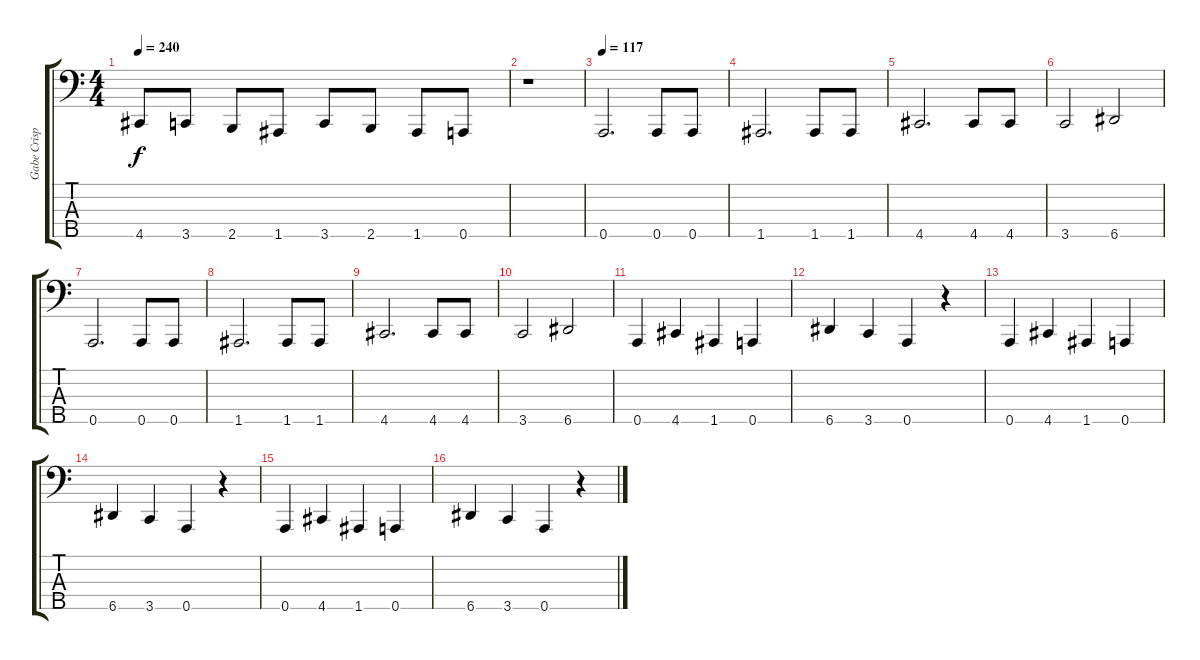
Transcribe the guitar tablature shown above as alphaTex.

\track ("Gabe Crisp" "Gabe Crisp") {instrument electricbasspick}
\staff {score tabs}
\tuning (G2 D2 A1 E1 A0) {hide}
\ts (4 4)
\tempo 240
\clef f4
\ks c
4.5.8{dy f} 3.5.8 2.5.8 1.5.8 3.5.8 2.5.8 1.5.8 0.5.8 |
r.1 |
\tempo 117
0.5.2{d} 0.5.8 0.5.8 |
1.5.2{d} 1.5.8 1.5.8 |
4.5.2{d} 4.5.8 4.5.8 |
3.5.2 6.5.2 |
0.5.2{d} 0.5.8 0.5.8 |
1.5.2{d} 1.5.8 1.5.8 |
4.5.2{d} 4.5.8 4.5.8 |
3.5.2 6.5.2 |
0.5.4 4.5.4 1.5.4 0.5.4 |
6.5.4 3.5.4 0.5.4 r.4 |
0.5.4 4.5.4 1.5.4 0.5.4 |
6.5.4 3.5.4 0.5.4 r.4 |
0.5.4 4.5.4 1.5.4 0.5.4 |
6.5.4 3.5.4 0.5.4 r.4
